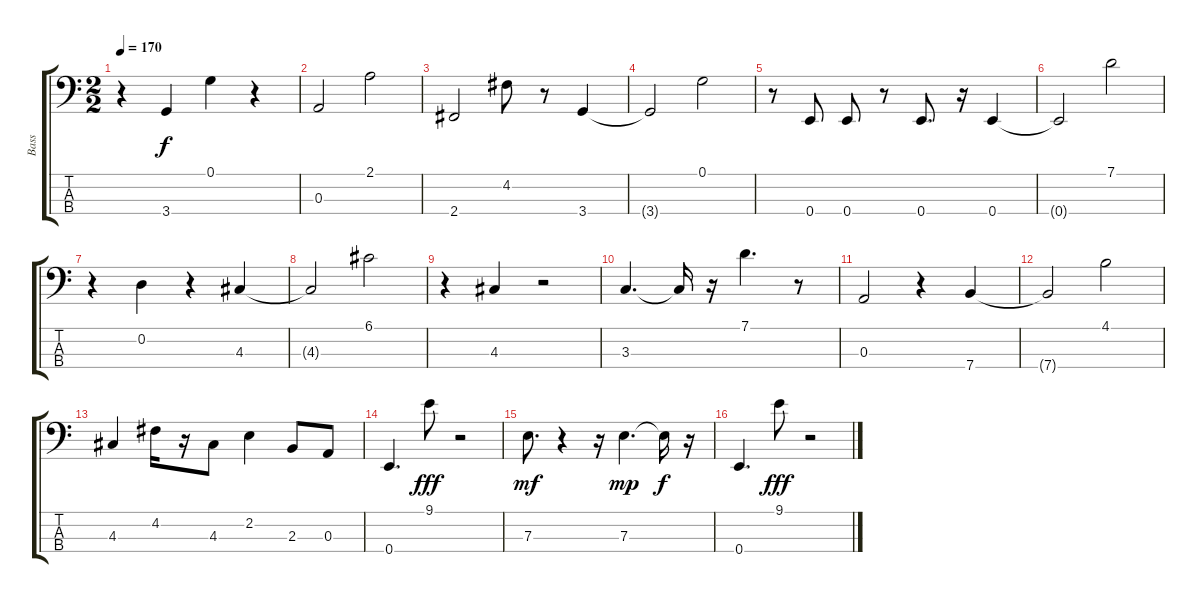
\track ("Bass" "Bass") {instrument electricbassfinger}
\staff {score tabs}
\tuning (G2 D2 A1 E1) {hide}
\ts (2 2)
\tempo 170
\clef f4
\ks c
r.4{dy f} 3.4.4 0.1.4 r.4 |
0.3.2 2.1.2 |
2.4.2 4.2.8 r.8 3.4.4 |
3.4{t}.2 0.1.2 |
r.8 0.4.8 0.4.8 r.8 0.4.8{d} r.16 0.4.4 |
0.4{t}.2 7.1.2 |
r.4 0.2.4 r.4 4.3.4 |
4.3{t}.2 6.1.2 |
r.4 4.3.4 r.2 |
3.3.4{d} 3.3{t}.16 r.16 7.1.4{d} r.8 |
0.3.2 r.4 7.4.4 |
7.4{t}.2 4.1.2 |
4.3.4 4.2.16 r.16 4.3.8 2.2.4 2.3.8 0.3.8 |
0.4.4{d} 9.1.8{dy fff} r.2 |
7.3.8{d dy mf} r.4 r.16 7.3.4{d dy mp} 7.3{t}.16{dy f} r.16 |
0.4.4{d} 9.1.8{dy fff} r.2
